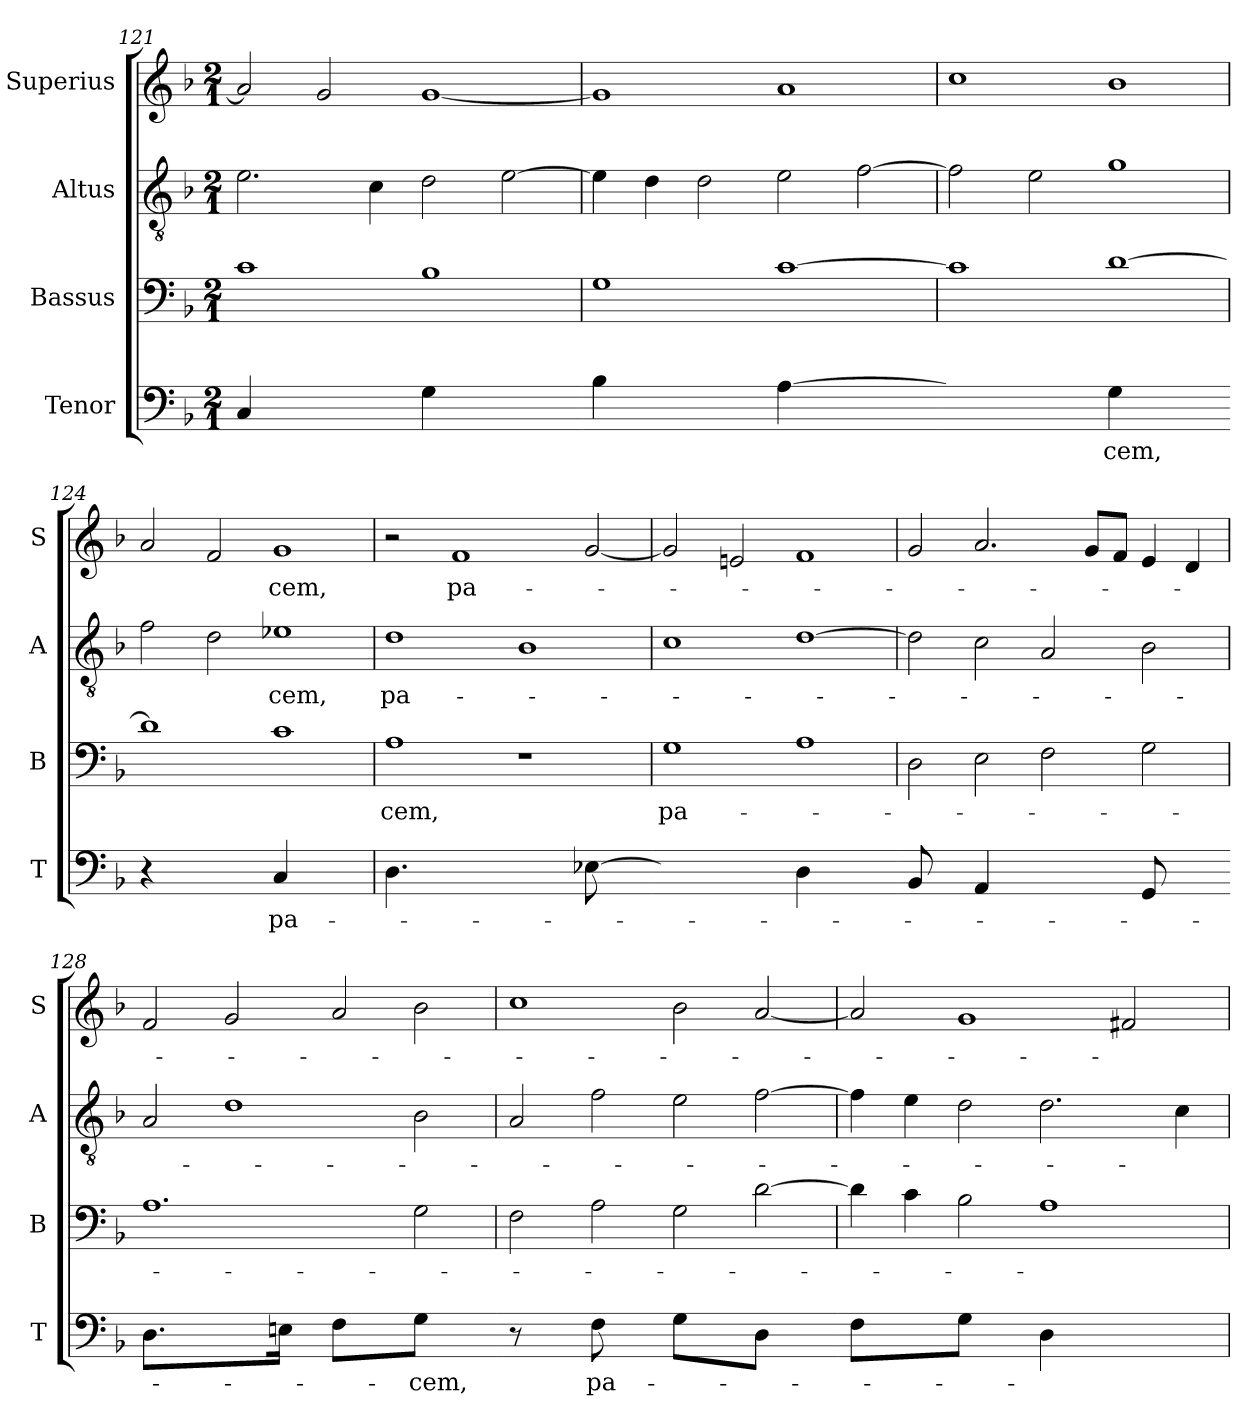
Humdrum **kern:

**kern	**text	**kern	**text	**kern	**text	**kern	**text
*part4	*part4	*part3	*part3	*part2	*part2	*part1	*part1
*staff4	*staff4	*staff3	*staff3	*staff2	*staff2	*staff1	*staff1
*I"Tenor	*	*I"Bassus	*	*I"Altus	*	*I"Superius	*
*I'T	*	*I'B	*	*I'A	*	*I'S	*
*clefF4	*	*clefF4	*	*clefGv2	*	*clefG2	*
*k[b-]	*	*k[b-]	*	*k[b-]	*	*k[b-]	*
*M2/1	*	*M2/1	*	*M2/1	*	*M2/1	*
=121	=121	=121	=121	=121	=121	=121	=121
!LO:N:vis=4	!	!	!	!	!	!	!
1C	.	1c	.	2.e\	.	2a/]	.
.	.	.	.	.	.	2g/	.
.	.	.	.	4c\	.	.	.
!LO:N:vis=4	!	!	!	!	!	!	!
1G	.	1B-	.	2d\	.	[1g	.
.	.	.	.	[2e\	.	.	.
=122-	=122	=122	=122	=122	=122	=122	=122
!LO:N:vis=4	!	!	!	!	!	!	!
1B-	.	1G	.	4e\]	.	1g]	.
.	.	.	.	4d\	.	.	.
.	.	.	.	2d\	.	.	.
!LO:N:vis=4	!	!	!	!	!	!	!
[1A	.	[1c	.	2e\	.	1a	.
.	.	.	.	[2f\	.	.	.
=123-	=123	=123	=123	=123	=123	=123	=123
!LO:N:vis=4	!	!	!	!	!	!	!
1Ayy]	.	1c]	.	2f\]	.	1cc	.
.	.	.	.	2e\	.	.	.
!LO:N:vis=4	!	!	!	!	!	!	!
1G	-cem,	[1d	.	1g	.	1b-	.
=124-	=124	=124	=124	=124	=124	=124	=124
!LO:N:vis=4	!	!	!	!	!	!	!
1r	.	1d]	.	2f\	.	2a/	.
.	.	.	.	2d\	.	2f/	.
!LO:N:vis=4	!	!	!	!	!	!	!
1C	pa-	1c	.	1e-X	-cem,	1g	-cem,
=125	=125	=125	=125	=125	=125	=125	=125
!LO:N:vis=4.	!	!	!	!	!	!	!
1.D	.	1A	-cem,	1d	pa-	2r	.
.	.	.	.	.	.	1f	pa-
.	.	1r	.	1B-	.	.	.
!LO:N:vis=8	!	!	!	!	!	!	!
[2E-X\	.	.	.	.	.	[2g/	.
=126-	=126	=126	=126	=126	=126	=126	=126
!LO:N:vis=4	!	!	!	!	!	!	!
1E-yy]	.	1G	pa-	1c	.	2g/]	.
.	.	.	.	.	.	2en/	.
!LO:N:vis=4	!	!	!	!	!	!	!
1D	.	1A	.	[1d	.	1f	.
=127-	=127	=127	=127	=127	=127	=127	=127
!LO:N:vis=8	!	!	!	!	!	!	!
2BB-/	.	2D\	.	2d\]	.	2g/	.
!LO:N:vis=4	!	!	!	!	!	!	!
1AA	.	2E\	.	2c\	.	2.a/	.
.	.	2F\	.	2A/	.	.	.
.	.	.	.	.	.	8g/L	.
.	.	.	.	.	.	8f/J	.
!LO:N:vis=8	!	!	!	!	!	!	!
2GG/	.	2G\	.	2B-\	.	4e/	.
.	.	.	.	.	.	4d/	.
=128-	=128	=128	=128	=128	=128	=128	=128
!LO:N:vis=8.	!	!	!	!	!	!	!
2.D\L	.	1.A	.	2A/	.	2f/	.
.	.	.	.	1d	.	2g/	.
!LO:N:vis=16	!	!	!	!	!	!	!
4En\Jk	.	.	.	.	.	.	.
!LO:N:vis=8	!	!	!	!	!	!	!
2F\L	.	.	.	.	.	2a/	.
!LO:N:vis=8	!	!	!	!	!	!	!
2G\J	-cem,	2G\	.	2B-\	.	2b-\	.
=129-	=129	=129	=129	=129	=129	=129	=129
!LO:N:vis=8	!	!	!	!	!	!	!
2r	.	2F\	.	2A/	.	1cc	.
!LO:N:vis=8	!	!	!	!	!	!	!
2F\	pa-	2A\	.	2f\	.	.	.
!LO:N:vis=8	!	!	!	!	!	!	!
2G\L	.	2G\	.	2e\	.	2b-\	.
!LO:N:vis=8	!	!	!	!	!	!	!
2D\J	.	[2d\	.	[2f\	.	[2a/	.
=130-	=130	=130	=130	=130	=130	=130	=130
!LO:N:vis=8	!	!	!	!	!	!	!
2F\L	.	4d\]	.	4f\]	.	2a/]	.
.	.	4c\	.	4e\	.	.	.
!LO:N:vis=8	!	!	!	!	!	!	!
2G\J	.	2B-\	.	2d\	.	1g	.
!LO:N:vis=4	!	!	!	!	!	!	!
1D	.	1A	.	2.d\	.	.	.
.	.	.	.	.	.	2f#X/	.
.	.	.	.	4c\	.	.	.
=	=	=	=	=	=	=	=
*-	*-	*-	*-	*-	*-	*-	*-
